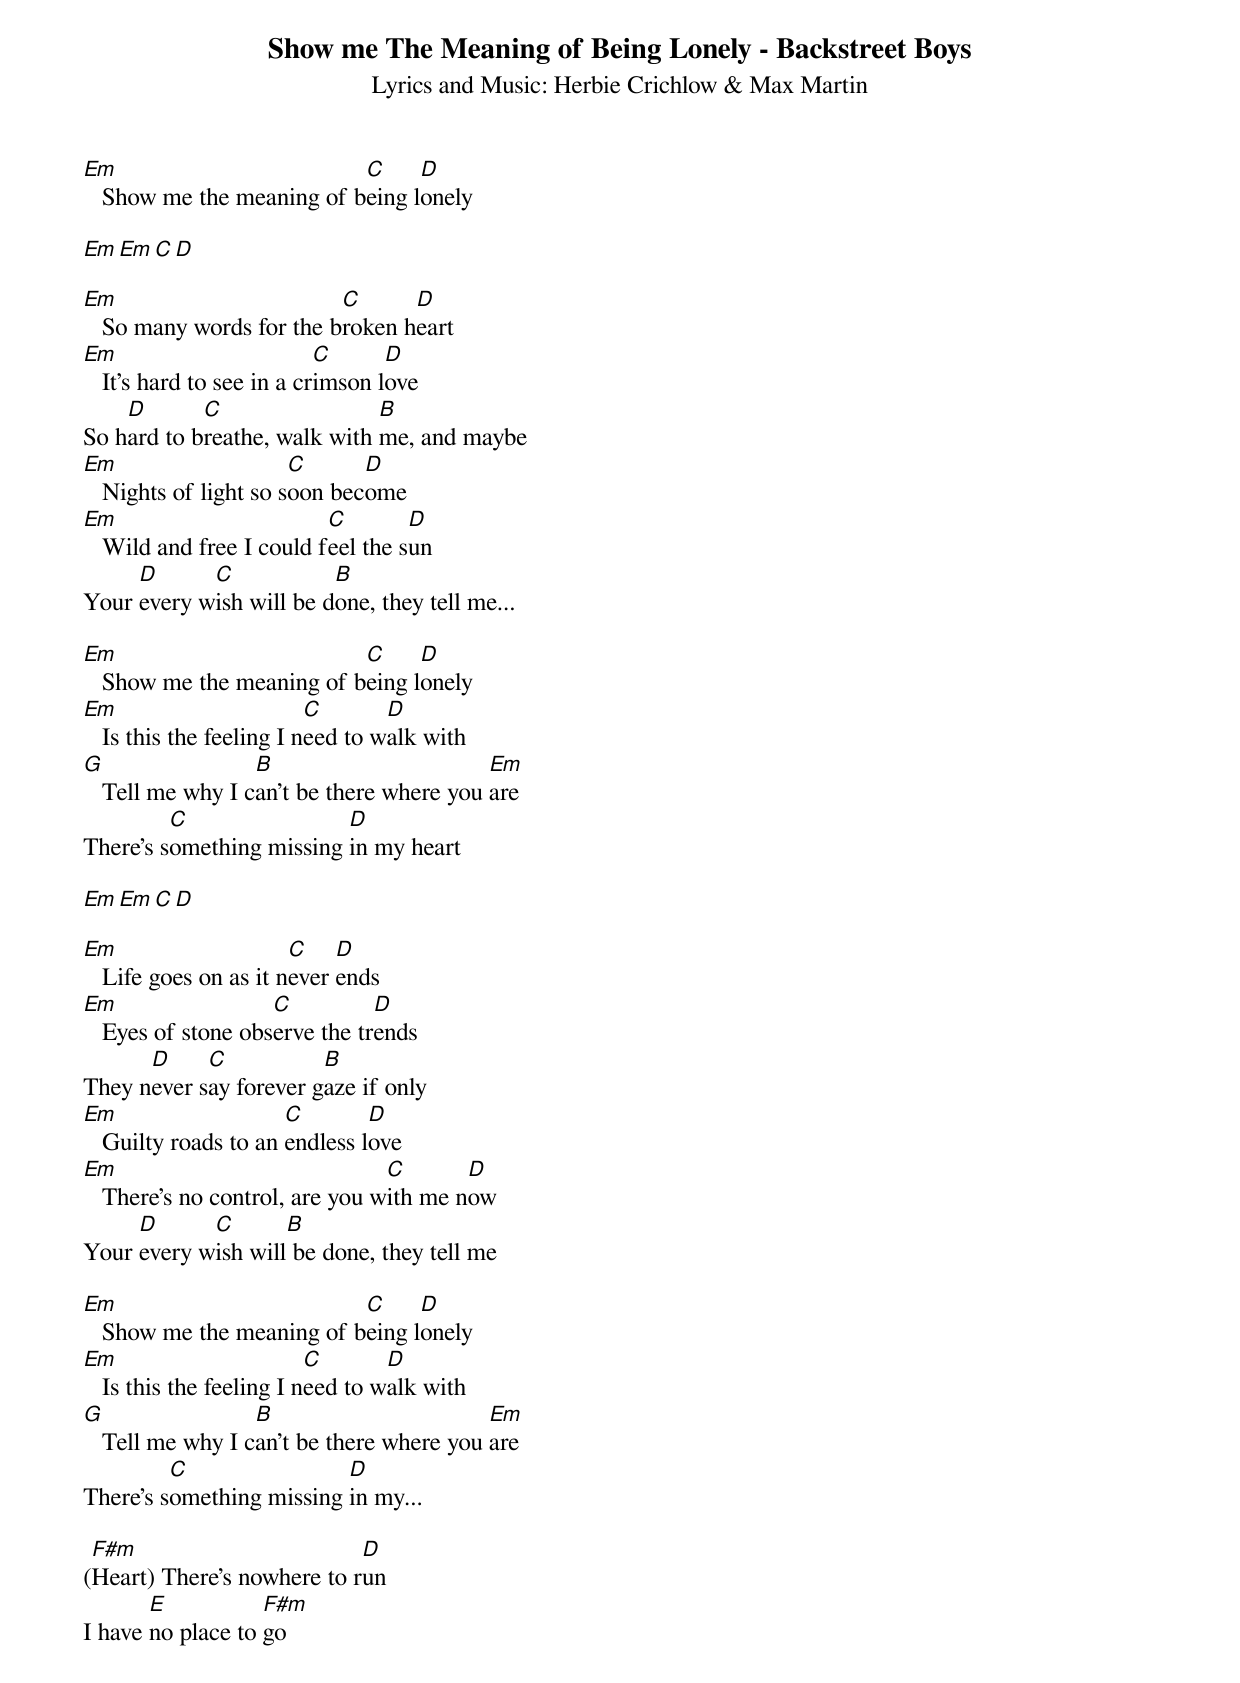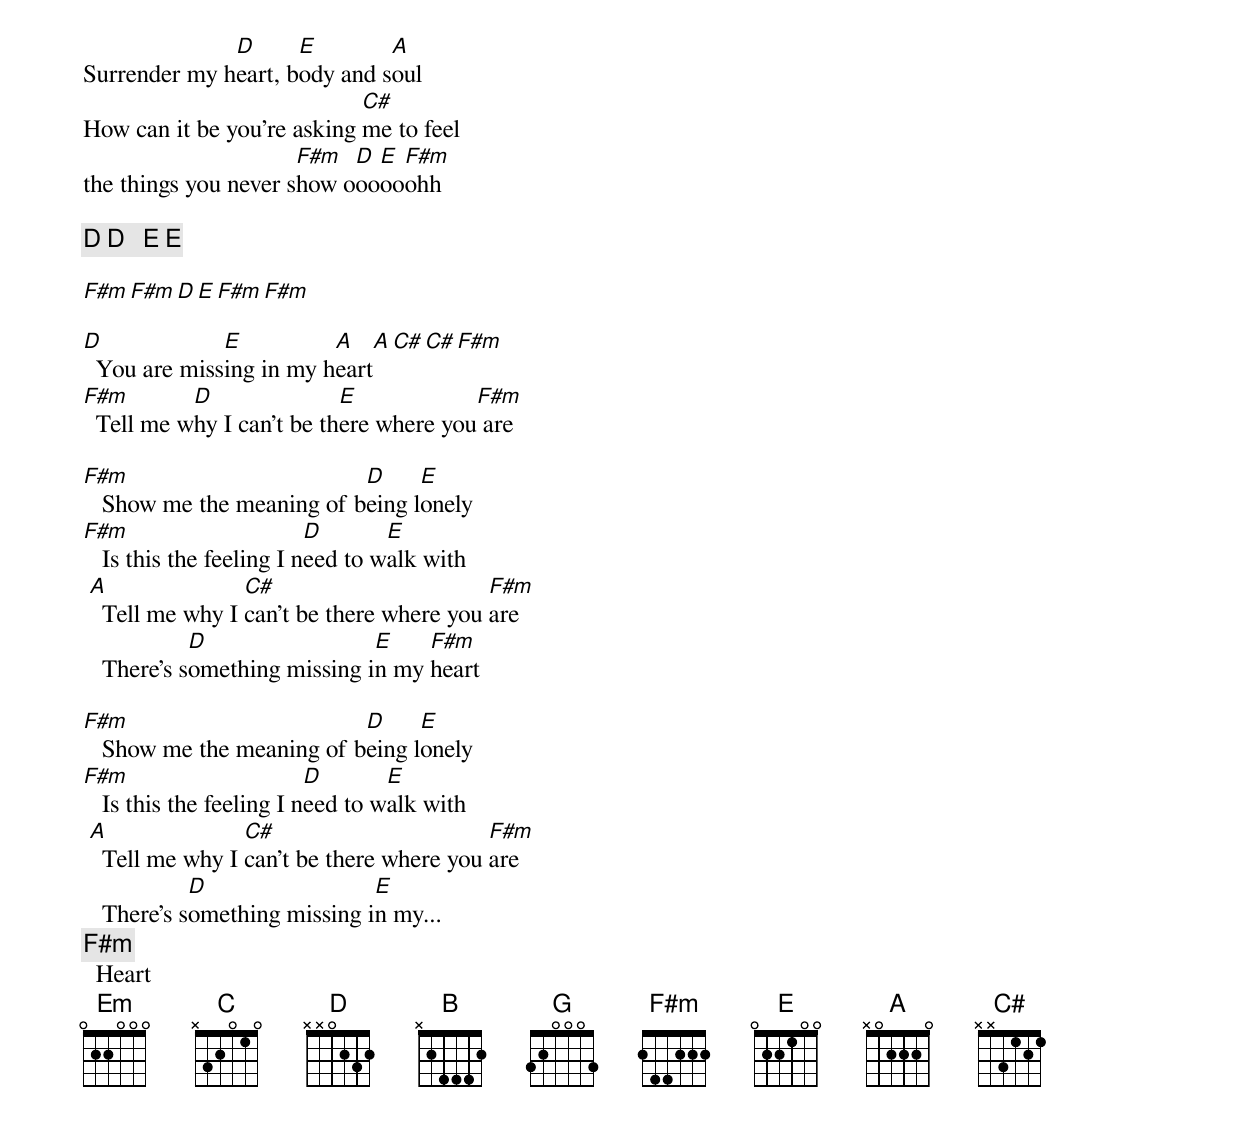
Show me The Meaning of Being Lonely - Backstreet Boys
Lyrics and Music: Herbie Crichlow & Max Martin

Em                         C     D
   Show me the meaning of being lonely

Em  Em  C  D

Em                        C      D
   So many words for the broken heart
Em                         C      D
   It's hard to see in a crimson love
    D       C                 B
So hard to breathe, walk with me, and maybe
Em                     C      D
   Nights of light so soon become
Em                        C        D
   Wild and free I could feel the sun
     D      C            B
Your every wish will be done, they tell me...

Em                         C     D
   Show me the meaning of being lonely
Em                        C       D
   Is this the feeling I need to walk with
G                 B                       Em
   Tell me why I can't be there where you are
         C                D
There's something missing in my heart

Em  Em  C  D

Em                     C    D
   Life goes on as it never ends
Em                  C          D
   Eyes of stone observe the trends
      D     C           B
They never say forever gaze if only
Em                    C        D
   Guilty roads to an endless love
Em                              C       D
   There's no control, are you with me now
     D      C       B
Your every wish will be done, they tell me

Em                         C     D
   Show me the meaning of being lonely
Em                        C       D
   Is this the feeling I need to walk with
G                 B                       Em
   Tell me why I can't be there where you are
         C                D
There's something missing in my...

 F#m                        D
(Heart) There's nowhere to run
       E           F#m
I have no place to go
              D      E        A
Surrender my heart, body and soul
                            C#
How can it be you're asking me to feel
                      F#m  D E F#m
the things you never show oooooohh

[D] [D]   [E] [E]

F#m  F#m  D  E  F#m  F#m

D             E          A    A  C#  C#  F#m
  You are missing in my heart
F#m        D               E            F#m
  Tell me why I can't be there where you are

F#m                        D     E
   Show me the meaning of being lonely
F#m                       D       E
   Is this the feeling I need to walk with
 A               C#                       F#m
   Tell me why I can't be there where you are
            D                 E    F#m
   There's something missing in my heart

F#m                        D     E
   Show me the meaning of being lonely
F#m                       D       E
   Is this the feeling I need to walk with
 A               C#                       F#m
   Tell me why I can't be there where you are
            D                 E
   There's something missing in my...
 [F#m]
  Heart
